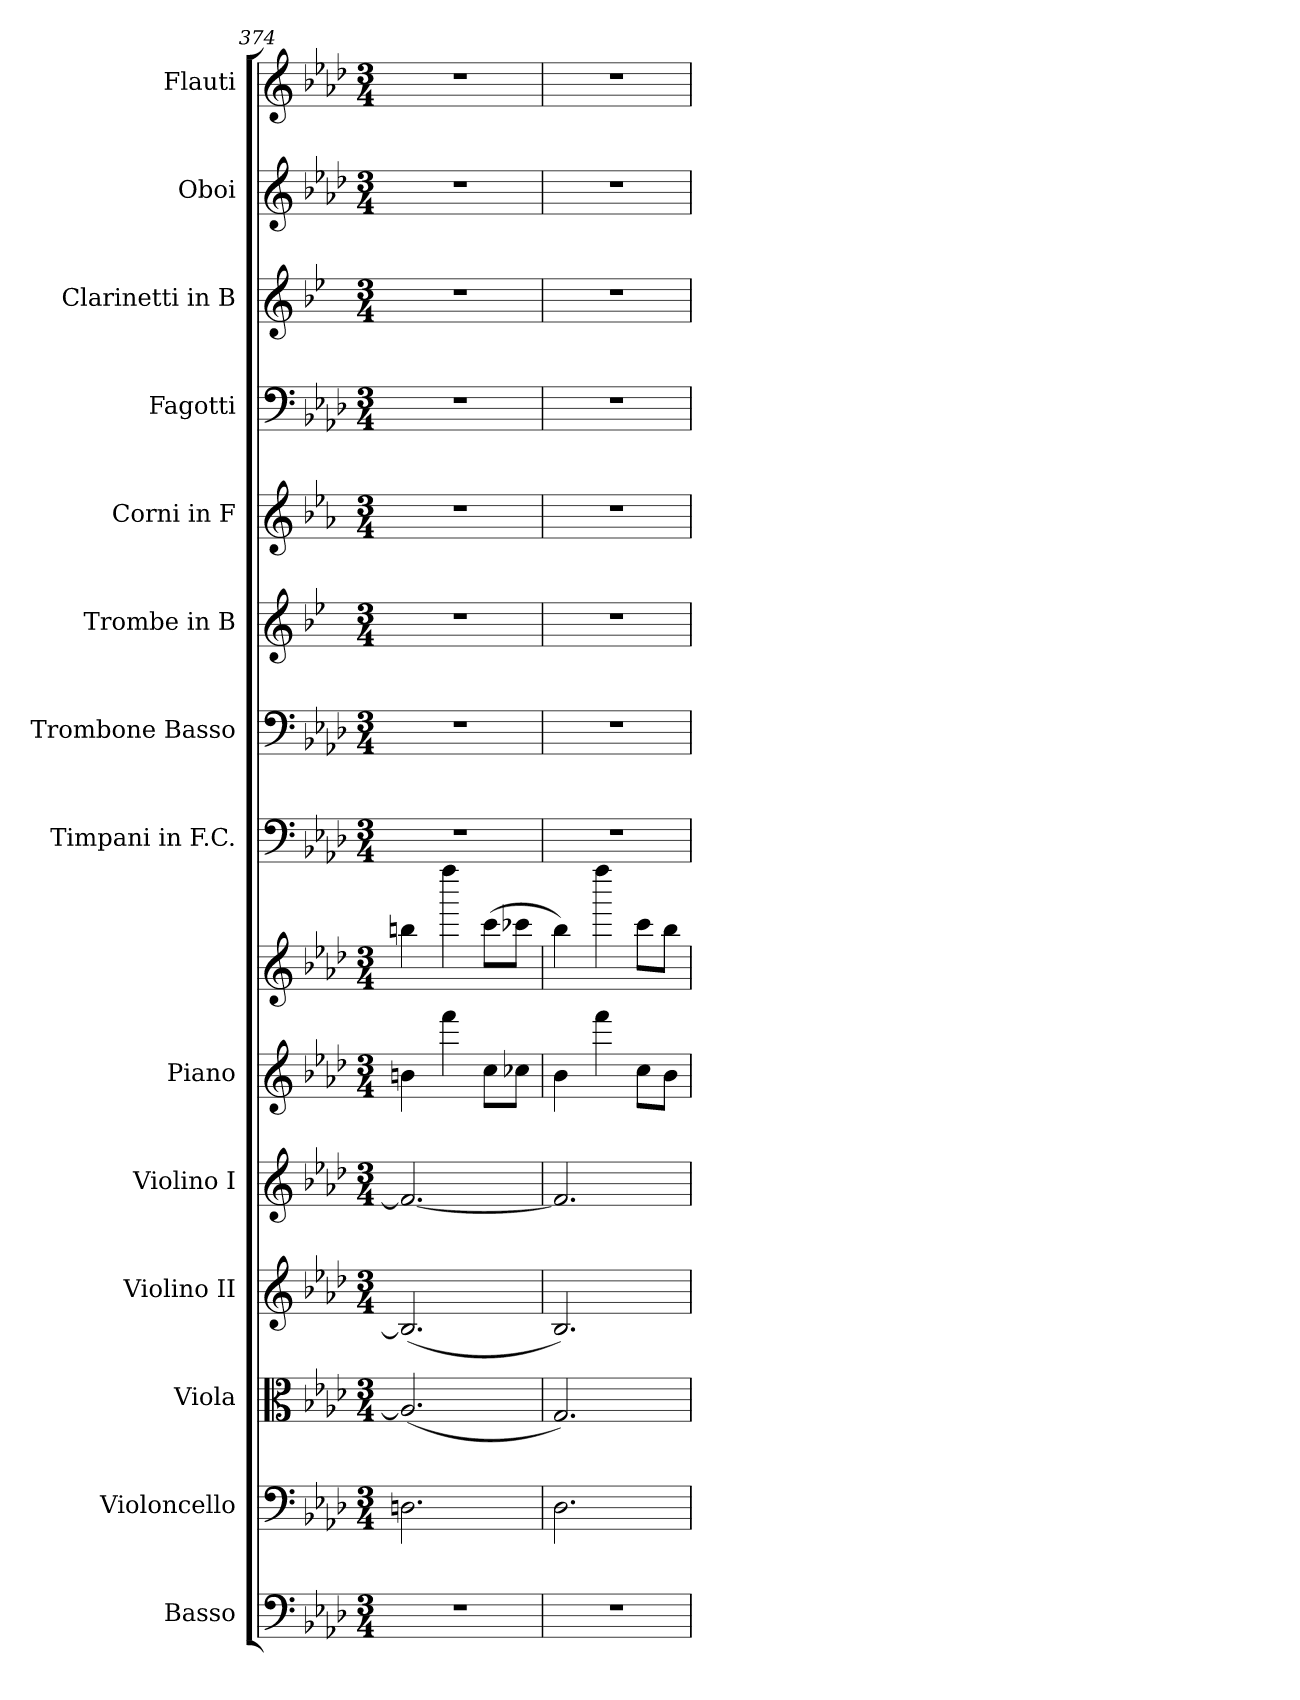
**kern	**kern	**kern	**kern	**kern	**kern	**kern	**kern	**kern	**kern	**kern	**kern	**kern	**kern	**kern
*part14	*part13	*part12	*part11	*part10	*part9	*part9	*part8	*part7	*part6	*part5	*part4	*part3	*part2	*part1
*staff15	*staff14	*staff13	*staff12	*staff11	*staff10	*staff9	*staff8	*staff7	*staff6	*staff5	*staff4	*staff3	*staff2	*staff1
*I"Basso	*I"Violoncello	*I"Viola	*I"Violino II	*I"Violino I	*I"Piano	*	*I"Timpani in F.C.	*I"Trombone Basso	*I"Trombe in B	*I"Corni in F	*I"Fagotti	*I"Clarinetti in B	*I"Oboi	*I"Flauti
*	*	*	*	*	*I'Pno.	*	*I'Timp.	*	*	*	*	*	*I'Ob.	*I'Fl.
*clefF4	*clefF4	*clefC3	*clefG2	*clefG2	*clefG2	*clefG2	*clefF4	*clefF4	*clefG2	*clefG2	*clefF4	*clefG2	*clefG2	*clefG2
*ITrd7c12	*	*	*	*	*	*	*	*	*ITrd1c2	*ITrd4c7	*	*ITrd1c2	*	*
*k[b-e-a-d-]	*k[b-e-a-d-]	*k[b-e-a-d-]	*k[b-e-a-d-]	*k[b-e-a-d-]	*k[b-e-a-d-]	*k[b-e-a-d-]	*k[b-e-a-d-]	*k[b-e-a-d-]	*k[b-e-a-d-]	*k[b-e-a-d-]	*k[b-e-a-d-]	*k[b-e-a-d-]	*k[b-e-a-d-]	*k[b-e-a-d-]
*M3/4	*M3/4	*M3/4	*M3/4	*M3/4	*M3/4	*M3/4	*M3/4	*M3/4	*M3/4	*M3/4	*M3/4	*M3/4	*M3/4	*M3/4
=374	=374	=374	=374	=374	=374	=374	=374	=374	=374	=374	=374	=374	=374	=374
2.r	2.Dn\	(<2.A-/]	(<2.B/]	2.f/_	4bn\	4bbn\	2.r	2.r	2.r	2.r	2.r	2.r	2.r	2.r
.	.	.	.	.	4fff\	4ffff\	.	.	.	.	.	.	.	.
.	.	.	.	.	8cc\L	(>8ccc\L	.	.	.	.	.	.	.	.
.	.	.	.	.	8cc-X\J	8ccc-X\J	.	.	.	.	.	.	.	.
=375	=375	=375	=375	=375	=375	=375	=375	=375	=375	=375	=375	=375	=375	=375
2.r	2.D-\	2.G/)	2.B-/)	2.f/]	4b-\	4bb-\)	2.r	2.r	2.r	2.r	2.r	2.r	2.r	2.r
.	.	.	.	.	4fff\	4ffff\	.	.	.	.	.	.	.	.
.	.	.	.	.	8cc\L	8ccc\L	.	.	.	.	.	.	.	.
.	.	.	.	.	8b-\J	8bb-\J	.	.	.	.	.	.	.	.
=	=	=	=	=	=	=	=	=	=	=	=	=	=	=
*-	*-	*-	*-	*-	*-	*-	*-	*-	*-	*-	*-	*-	*-	*-
